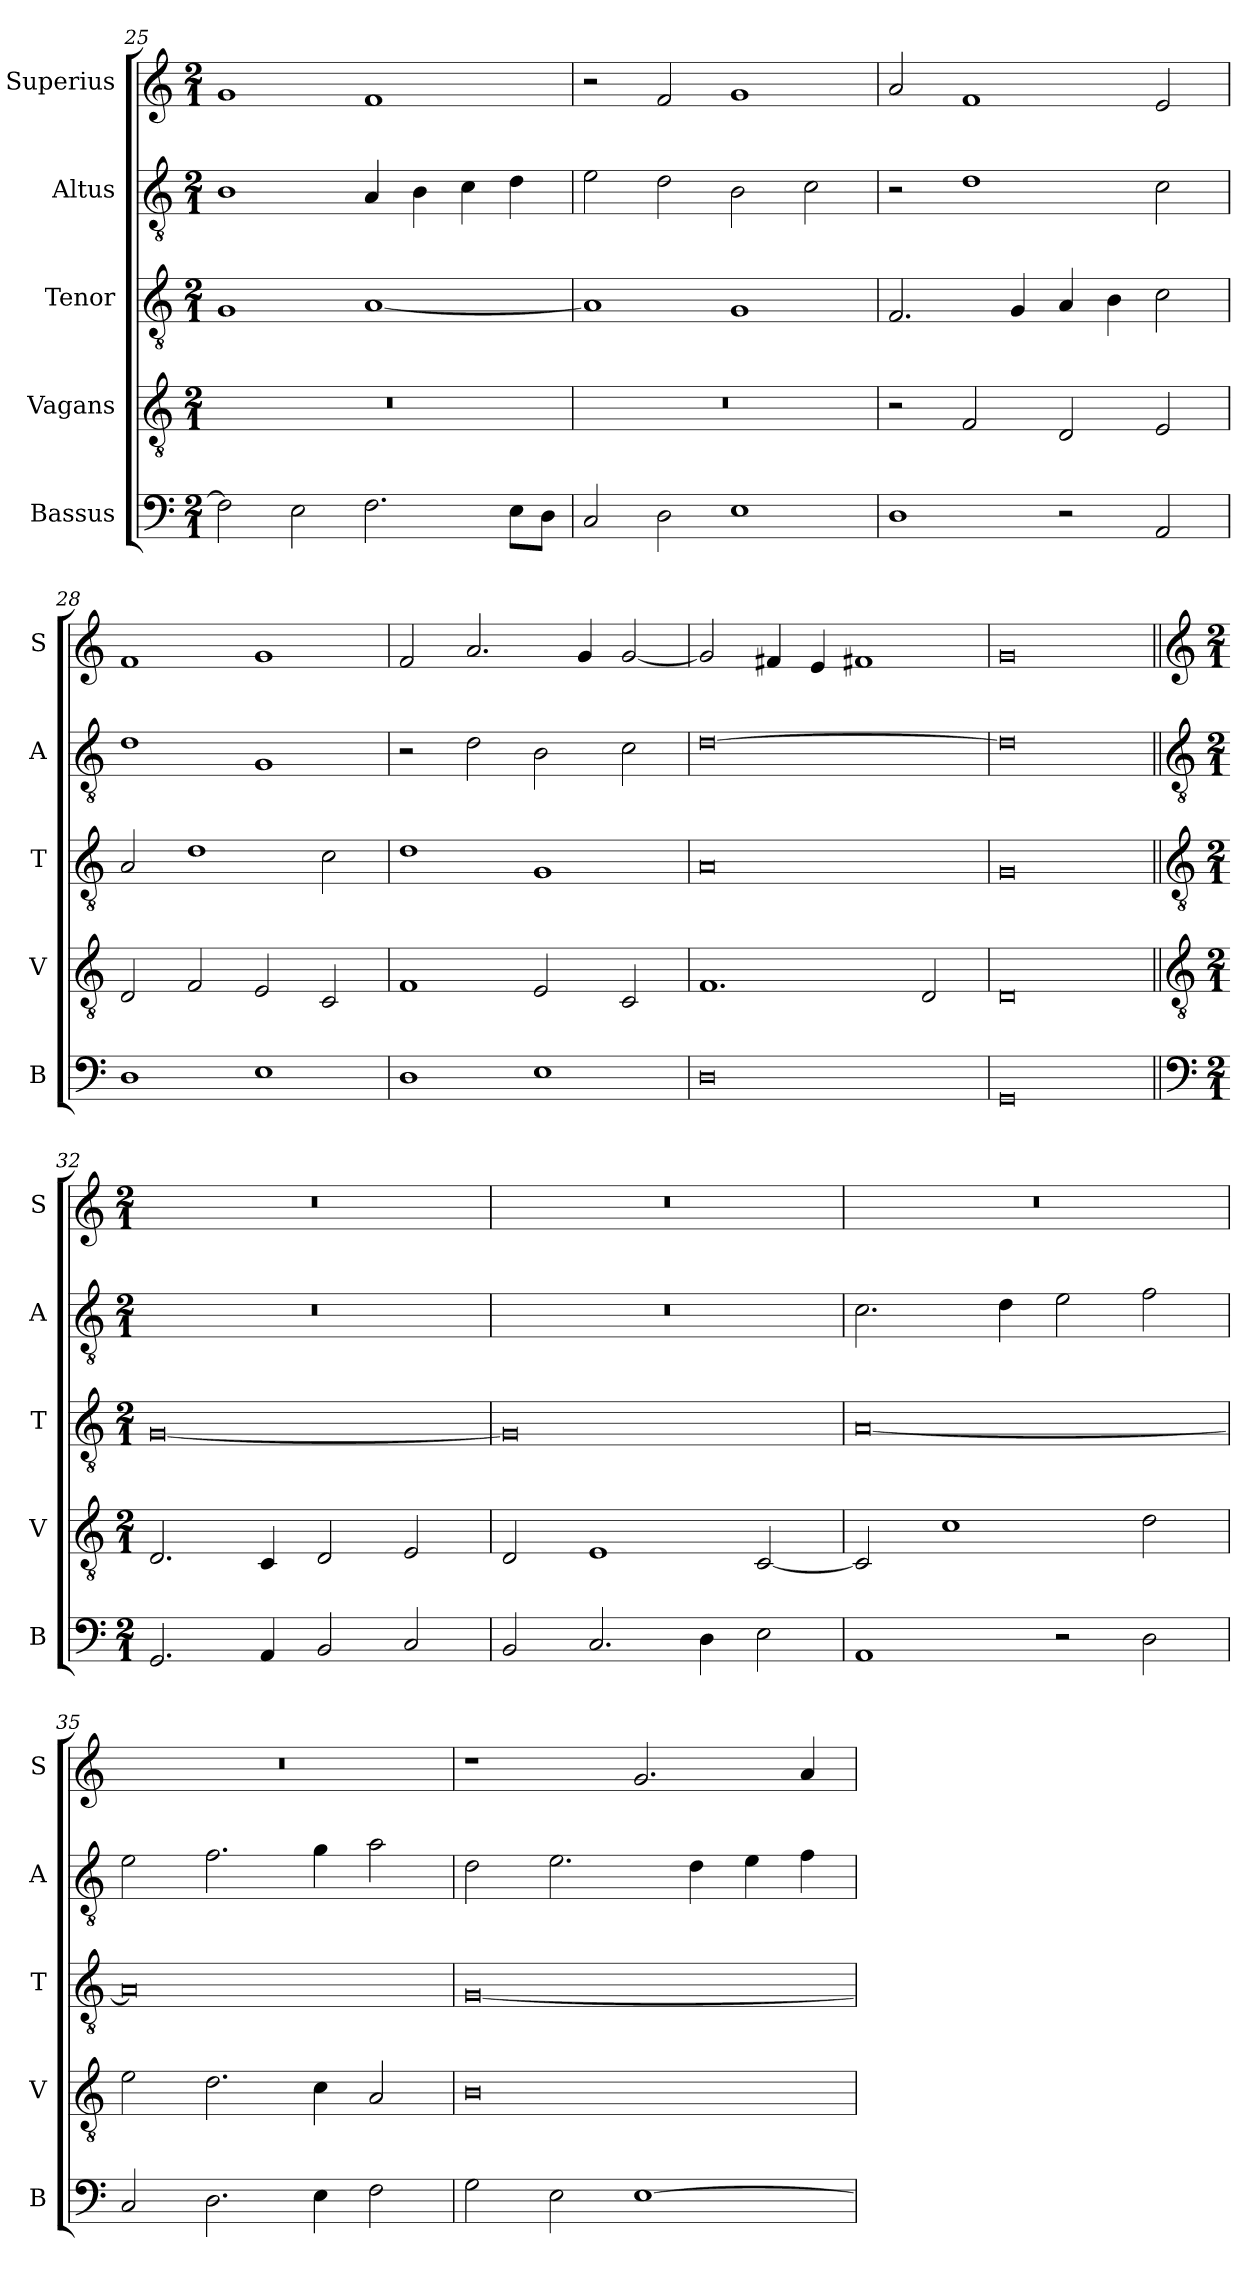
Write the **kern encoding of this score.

**kern	**kern	**kern	**kern	**kern
*part5	*part4	*part3	*part2	*part1
*staff5	*staff4	*staff3	*staff2	*staff1
*I"Bassus	*I"Vagans	*I"Tenor	*I"Altus	*I"Superius
*I'B	*I'V	*I'T	*I'A	*I'S
*clefF4	*clefGv2	*clefGv2	*clefGv2	*clefG2
*k[]	*k[]	*k[]	*k[]	*k[]
*M2/1	*M2/1	*M2/1	*M2/1	*M2/1
=25	=25	=25	=25	=25
2F\]	0r	1G	1B	1g
2E\	.	.	.	.
2.F\	.	[1A	4A/	1f
.	.	.	4B\	.
.	.	.	4c\	.
8E\L	.	.	4d\	.
8D\J	.	.	.	.
=26	=26	=26	=26	=26
2C/	0r	1A]	2e\	2r
2D\	.	.	2d\	2f/
1E	.	1G	2B\	1g
.	.	.	2c\	.
=27	=27	=27	=27	=27
1D	2r	2.F/	2r	2a/
.	2F/	.	1d	1f
.	.	4G/	.	.
2r	2D/	4A/	.	.
.	.	4B\	.	.
2AA/	2E/	2c\	2c\	2e/
=28	=28	=28	=28	=28
1D	2D/	2A/	1d	1f
.	2F/	1d	.	.
1E	2E/	.	1G	1g
.	2C/	2c\	.	.
=29	=29	=29	=29	=29
1D	1F	1d	2r	2f/
.	.	.	2d\	2.a/
1E	2E/	1G	2B\	.
.	.	.	.	4g/
.	2C/	.	2c\	[2g/
=30	=30	=30	=30	=30
0D	1.F	0A	[0d	2g/]
.	.	.	.	4f#X/
.	.	.	.	4e/
.	.	.	.	1f#X
.	2D/	.	.	.
=31	=31	=31	=31	=31
0GG	0D	0G	0d]	0g
!!LO:LB:g=z
=32||	=32||	=32||	=32||	=32||
*clefF4	*clefGv2	*clefGv2	*clefGv2	*clefG2
*k[]	*k[]	*k[]	*k[]	*k[]
*M2/1	*M2/1	*M2/1	*M2/1	*M2/1
2.GG/	2.D/	[0G	0r	0r
4AA/	4C/	.	.	.
2BB/	2D/	.	.	.
2C/	2E/	.	.	.
=33	=33	=33	=33	=33
2BB/	2D/	0G]	0r	0r
2.C/	1E	.	.	.
4D\	.	.	.	.
2E\	[2C/	.	.	.
=34	=34	=34	=34	=34
1AA	2C/]	[0A	2.c\	0r
.	1c	.	.	.
.	.	.	4d\	.
2r	.	.	2e\	.
2D\	2d\	.	2f\	.
=35	=35	=35	=35	=35
2C/	2e\	0A]	2e\	0r
2.D\	2.d\	.	2.f\	.
4E\	4c\	.	4g\	.
2F\	2A/	.	2a\	.
=36	=36	=36	=36	=36
2G\	0B	[0G	2d\	1r
2E\	.	.	2.e\	.
[1E	.	.	.	2.g/
.	.	.	4d\	.
.	.	.	4e\	.
.	.	.	4f\	4a/
=	=	=	=	=
*-	*-	*-	*-	*-
